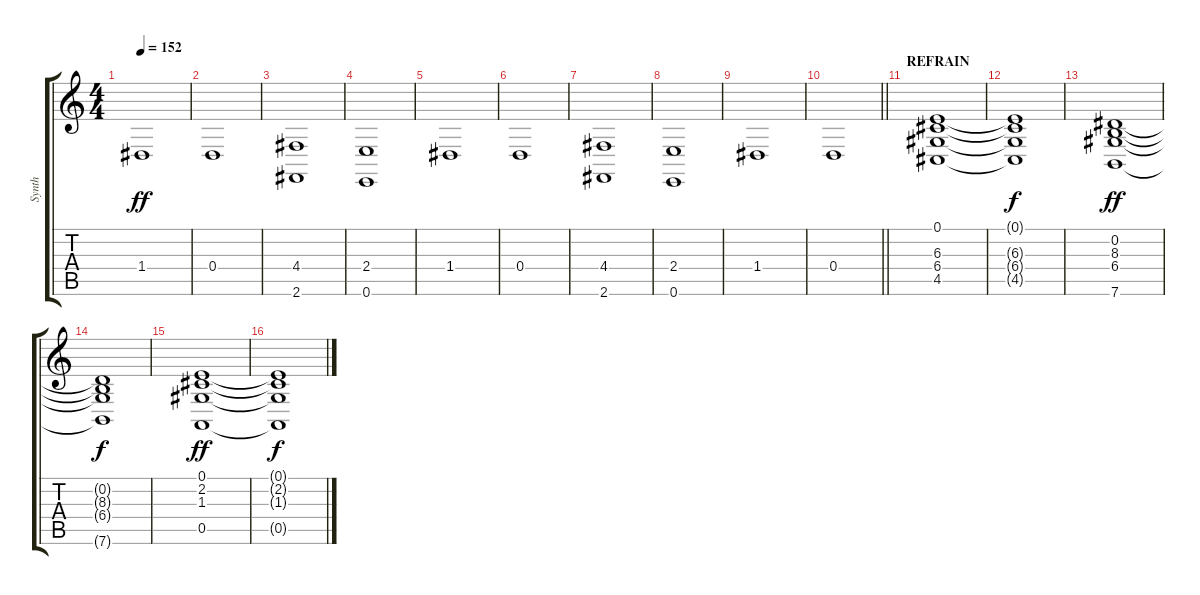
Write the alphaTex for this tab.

\track ("Synth" "Synth") {instrument pad2warm}
\staff {score tabs}
\tuning (E4 B3 G3 D3 A2 E2) {hide}
\ts (4 4)
\tempo 152
\clef g2
\ks c
1.4.1{dy ff} |
0.4.1 |
(4.4 2.6).1 |
(2.4 0.6).1 |
1.4.1 |
0.4.1 |
(4.4 2.6).1 |
(2.4 0.6).1 |
1.4.1 |
\barLineRight lightlight
0.4.1 |
\section ("" "REFRAIN")
(0.1 6.3 6.4 4.5).1 |
(0.1{t} 6.3{t} 6.4{t} 4.5{t}).1{dy f} |
(0.2 8.3 6.4 7.6).1{dy ff} |
(0.2{t} 8.3{t} 6.4{t} 7.6{t}).1{dy f} |
(0.1 2.2 1.3 0.5).1{dy ff} |
(0.1{t} 2.2{t} 1.3{t} 0.5{t}).1{dy f}
